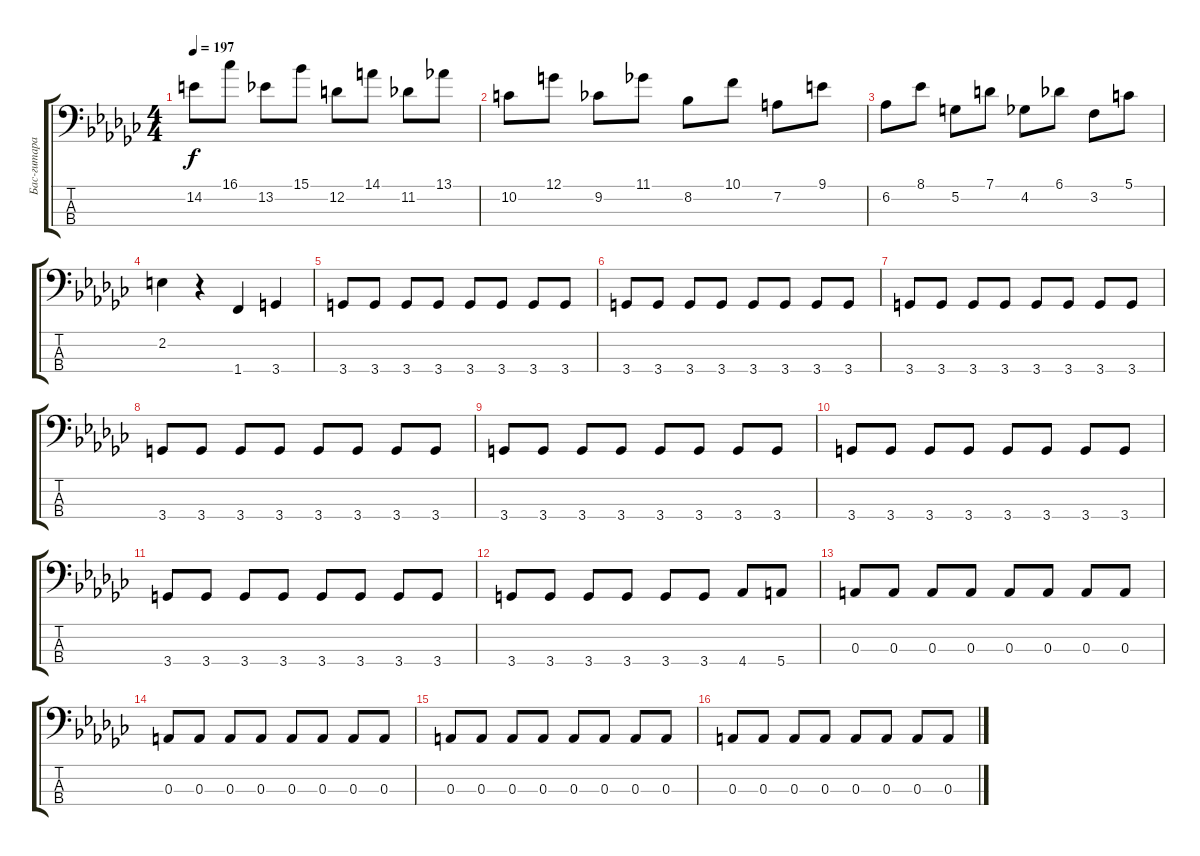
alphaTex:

\track ("Бас-гитара" "Бас-гитара") {instrument electricbassfinger}
\staff {score tabs}
\tuning (G2 D2 A1 E1) {hide}
\ts (4 4)
\tempo 197
\clef f4
\ks gb
14.2.8{dy f instrument electricbassfinger} 16.1.8 13.2.8 15.1.8 12.2.8 14.1.8 11.2.8 13.1.8 |
10.2.8 12.1.8 9.2.8 11.1.8 8.2.8 10.1.8 7.2.8 9.1.8 |
6.2.8 8.1.8 5.2.8 7.1.8 4.2.8 6.1.8 3.2.8 5.1.8 |
2.2.4 r.4 1.4.4 3.4.4 |
3.4.8 3.4.8 3.4.8 3.4.8 3.4.8 3.4.8 3.4.8 3.4.8 |
3.4.8 3.4.8 3.4.8 3.4.8 3.4.8 3.4.8 3.4.8 3.4.8 |
3.4.8 3.4.8 3.4.8 3.4.8 3.4.8 3.4.8 3.4.8 3.4.8 |
3.4.8 3.4.8 3.4.8 3.4.8 3.4.8 3.4.8 3.4.8 3.4.8 |
3.4.8 3.4.8 3.4.8 3.4.8 3.4.8 3.4.8 3.4.8 3.4.8 |
3.4.8 3.4.8 3.4.8 3.4.8 3.4.8 3.4.8 3.4.8 3.4.8 |
3.4.8 3.4.8 3.4.8 3.4.8 3.4.8 3.4.8 3.4.8 3.4.8 |
3.4.8 3.4.8 3.4.8 3.4.8 3.4.8 3.4.8 4.4.8 5.4.8 |
0.3.8 0.3.8 0.3.8 0.3.8 0.3.8 0.3.8 0.3.8 0.3.8 |
0.3.8 0.3.8 0.3.8 0.3.8 0.3.8 0.3.8 0.3.8 0.3.8 |
0.3.8 0.3.8 0.3.8 0.3.8 0.3.8 0.3.8 0.3.8 0.3.8 |
0.3.8 0.3.8 0.3.8 0.3.8 0.3.8 0.3.8 0.3.8 0.3.8
